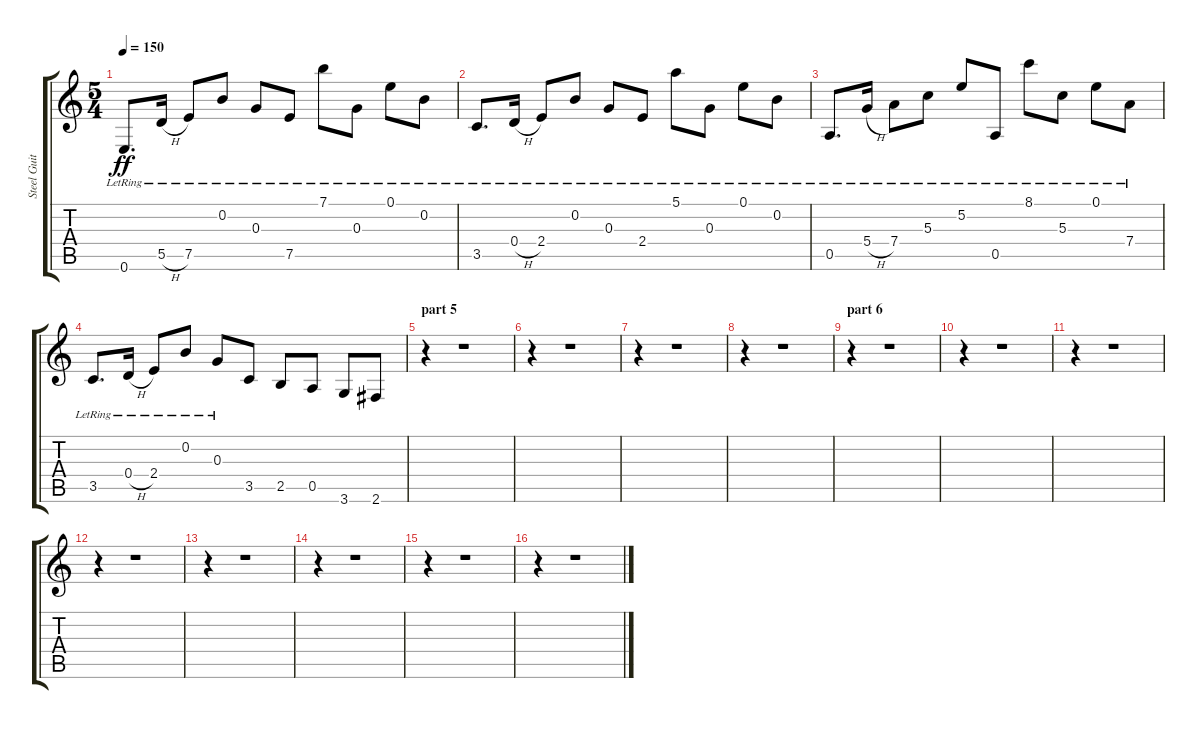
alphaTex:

\track ("Steel Guitar" "Steel Guit") {instrument acousticguitarsteel}
\staff {score tabs}
\tuning (E4 B3 G3 D3 A2 E2) {hide}
\ts (5 4)
\tempo 150
\clef g2
\ks c
0.6{lr}.8{d dy ff} 5.5{h lr}.16 7.5{lr}.8 0.2{lr}.8 0.3{lr}.8 7.5{lr}.8 7.1{lr}.8 0.3{lr}.8 0.1{lr}.8 0.2{lr}.8 |
3.5{lr}.8{d} 0.4{h lr}.16 2.4{lr}.8 0.2{lr}.8 0.3{lr}.8 2.4{lr}.8 5.1{lr}.8 0.3{lr}.8 0.1{lr}.8 0.2{lr}.8 |
0.5{lr}.8{d} 5.4{h lr}.16 7.4{lr}.8 5.3{lr}.8 5.2{lr}.8 0.5{lr}.8 8.1{lr}.8 5.3{lr}.8 0.1{lr}.8 7.4{lr}.8 |
3.5{lr}.8{d} 0.4{h lr}.16 2.4{lr}.8 0.2{lr}.8 0.3{lr}.8 3.5.8 2.5.8 0.5.8 3.6.8 2.6.8 |
\section ("" "part 5")
r.4 r.1 |
r.4 r.1 |
r.4 r.1 |
r.4 r.1 |
\section ("" "part 6")
r.4 r.1 |
r.4 r.1 |
r.4 r.1 |
r.4 r.1 |
r.4 r.1 |
r.4 r.1 |
r.4 r.1 |
r.4 r.1
